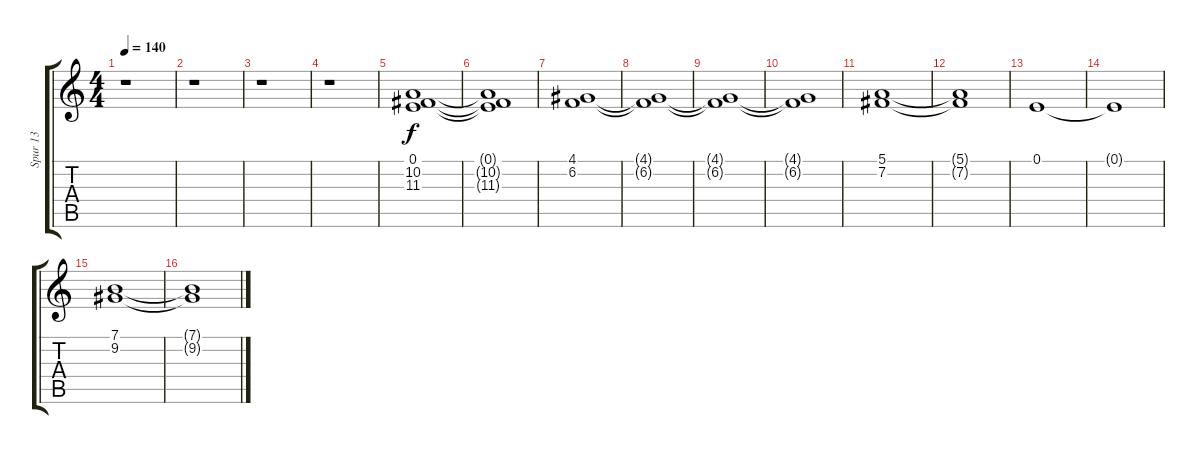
\track ("Spur 13" "Spur 13") {instrument stringensemble1}
\staff {score tabs}
\tuning (E4 B3 G3 D3 A2 E2) {hide}
\ts (4 4)
\tempo 140
\clef g2
\ks c
r.1{dy f instrument stringensemble1} |
r.1 |
r.1 |
r.1 |
(0.1 10.2 11.3).1 |
(0.1{t} 10.2{t} 11.3{t}).1 |
(4.1 6.2).1 |
(4.1{t} 6.2{t}).1 |
(4.1{t} 6.2{t}).1 |
(4.1{t} 6.2{t}).1 |
(5.1 7.2).1 |
(5.1{t} 7.2{t}).1 |
0.1.1 |
0.1{t}.1 |
(7.1 9.2).1 |
(7.1{t} 9.2{t}).1
